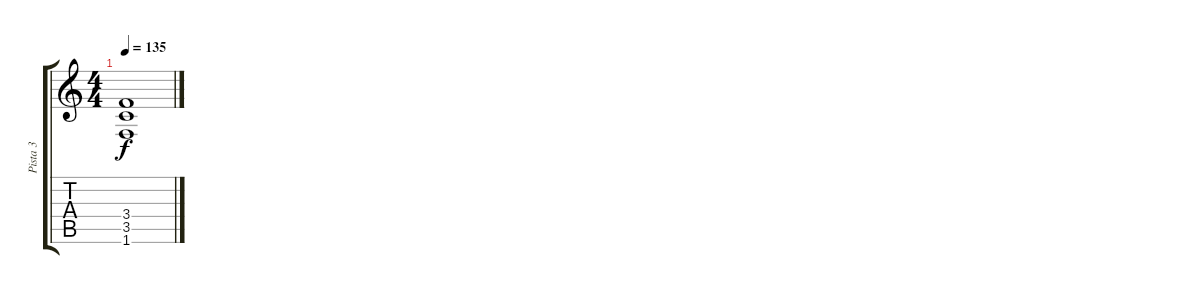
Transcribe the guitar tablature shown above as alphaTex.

\track ("Pista 3" "Pista 3") {instrument distortionguitar}
\staff {score tabs}
\tuning (E4 B3 G3 D3 A2 E2) {hide}
\ts (4 4)
\tempo 135
\clef g2
\ks c
(3.4 3.5 1.6).1{dy f}
